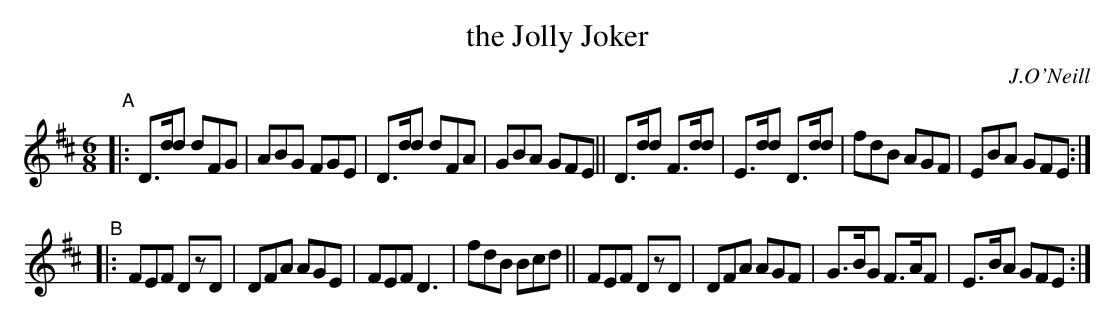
X:1
T: the Jolly Joker
O: J.O'Neill
M: 6/8
L: 1/8
K: D
"^A"|:\
D>dd dFG | ABG FGE | D>dd dFA | GBA GFE ||\
D>dd F>dd | E>dd D>dd | fdB AGF | EBA GFE :|
"^B"|:\
FEF DzD | DFA AGE | FEF D3 | fdB Bcd ||\
FEF DzD | DFA AGF | G>BG F>AF | E>BA GFE :|
